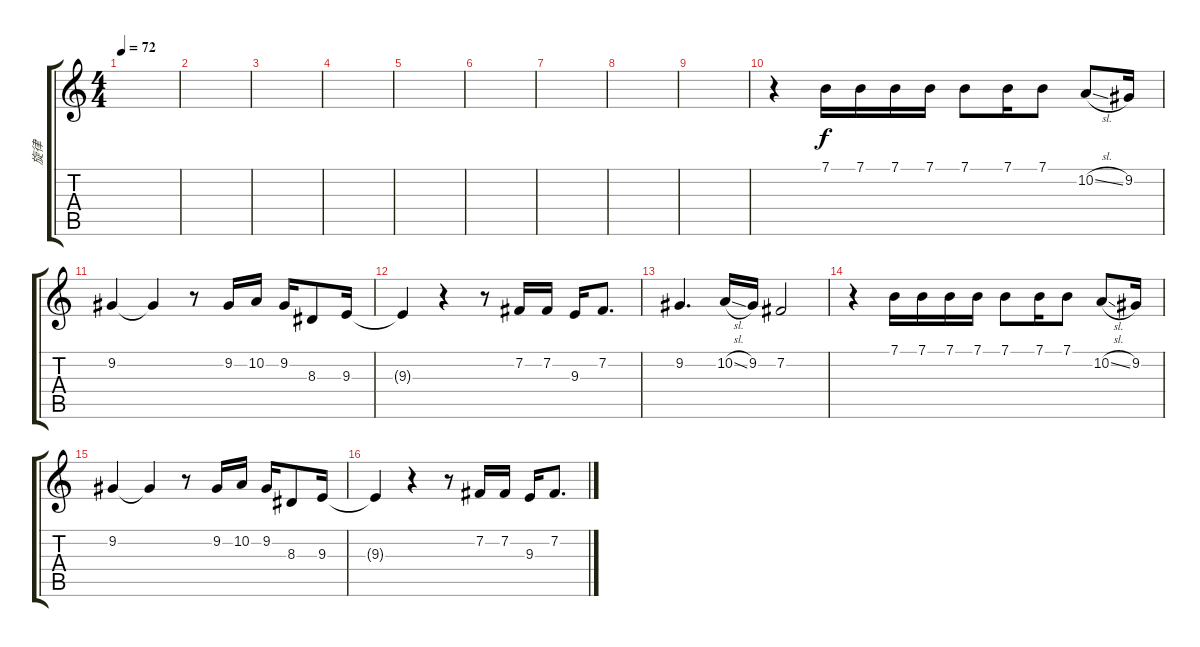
\track ("旋律" "旋律") {instrument flute}
\staff {score tabs}
\tuning (E4 B3 G3 D3 A2 E2) {hide}
\ts (4 4)
\tempo 72
\clef g2
\ks c
|
|
|
|
|
|
|
|
|
r.4 7.1.16 7.1.16 7.1.16 7.1.16 7.1.8 7.1.16 7.1.8 10.2{sl}.8 9.2.16 |
9.2.4 9.2{t}.4 r.8 9.2.16 10.2.16 9.2.16 8.3.8 9.3.16 |
9.3{t}.4 r.4 r.8 7.2.16 7.2.16 9.3.16 7.2.8{d} |
9.2.4{d} 10.2{sl}.16 9.2.16 7.2.2 |
r.4 7.1.16 7.1.16 7.1.16 7.1.16 7.1.8 7.1.16 7.1.8 10.2{sl}.8 9.2.16 |
9.2.4 9.2{t}.4 r.8 9.2.16 10.2.16 9.2.16 8.3.8 9.3.16 |
9.3{t}.4 r.4 r.8 7.2.16 7.2.16 9.3.16 7.2.8{d}
